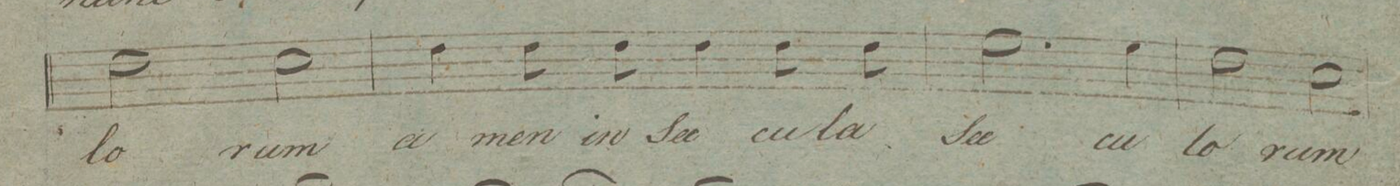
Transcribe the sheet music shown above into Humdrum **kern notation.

**kern	**text	**dynam
*I"Alto.	*	*
*clefC3	*	*
*k[]	*	*
*met(c|)	*	*
*M2/2	*	*
2e\	-lo-	.
2d\	-rum	.
=84	=84	=84
4e\	a-	.
8e\	-men	.
8e\	in	.
4e\	Sæ-	.
8e\	-cu-	.
8e\	-la	.
=85	=85	=85
2.f\	Sæ-	.
4f\	-cu-	.
=86	=86	=86
2e\	-lo-	.
2d\	-rum	.
=87	=87	=87
*-	*-	*-
